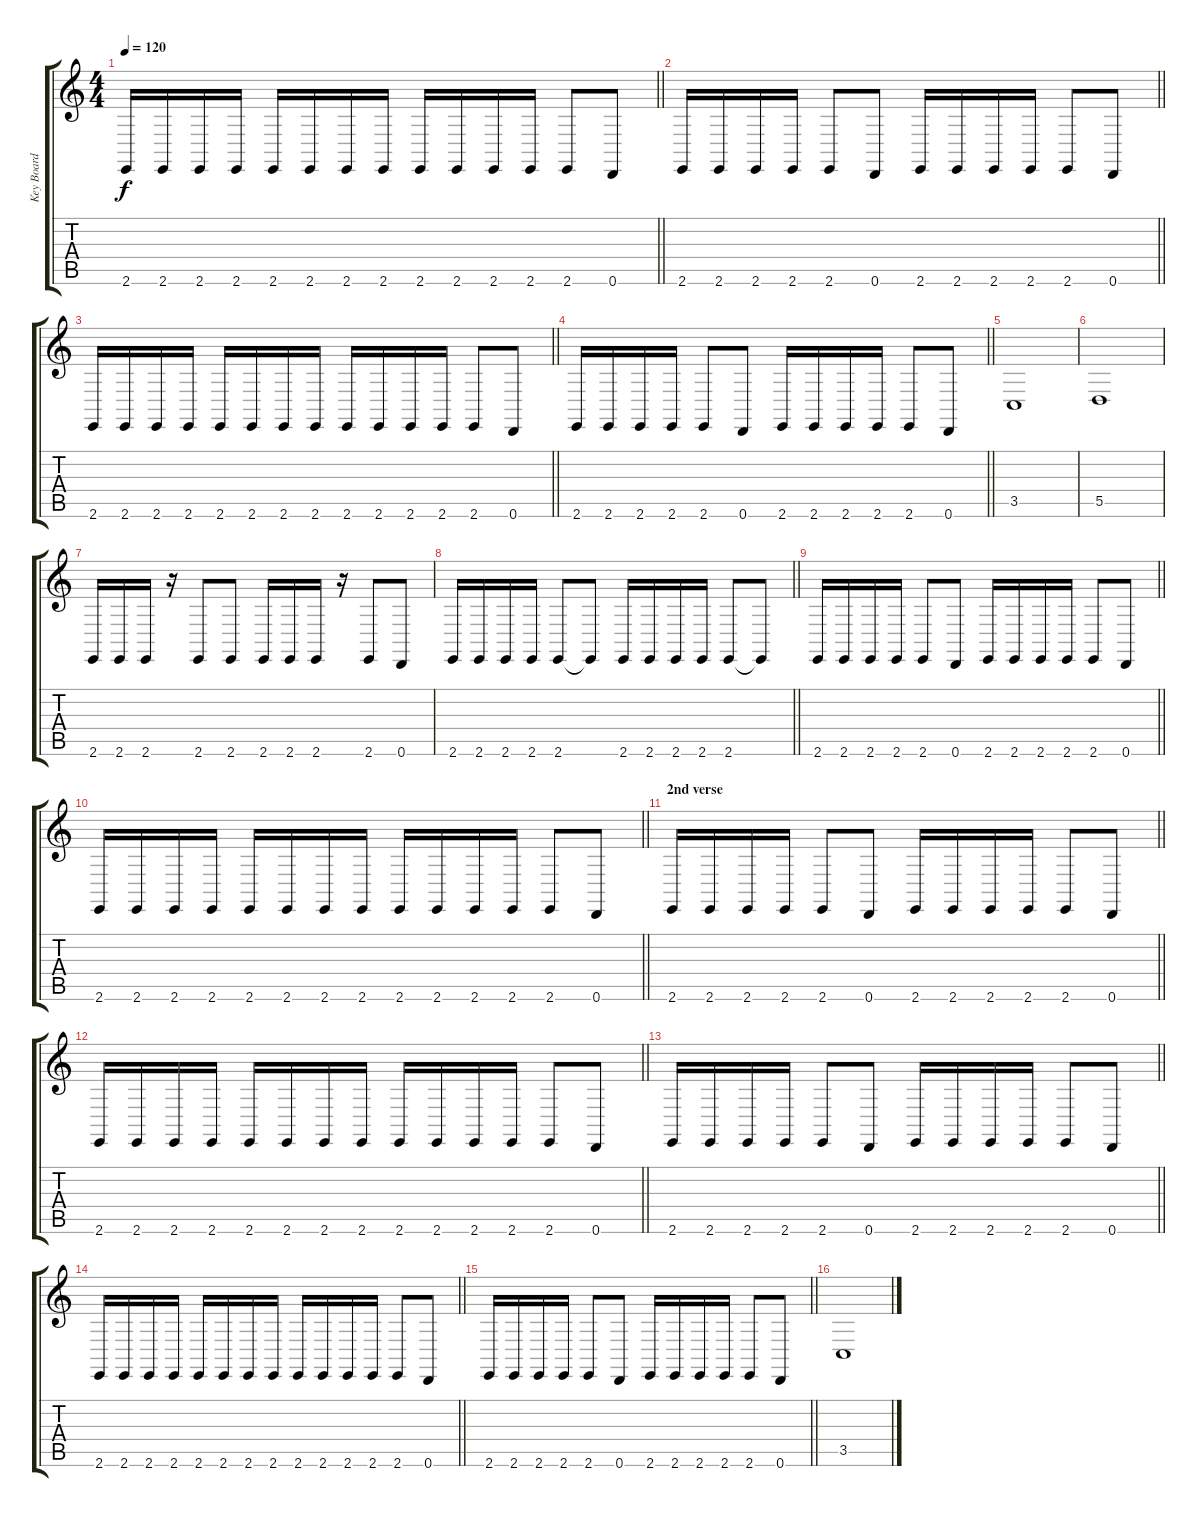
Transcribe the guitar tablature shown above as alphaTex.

\track ("Key Board" "Key Board") {instrument lead1square}
\staff {score tabs}
\tuning (E4 B3 G3 D3 A2 D2) {hide}
\ts (4 4)
\tempo 120
\clef g2
\barLineRight lightlight
\ks c
2.6.16{dy f} 2.6.16 2.6.16 2.6.16 2.6.16 2.6.16 2.6.16 2.6.16 2.6.16 2.6.16 2.6.16 2.6.16 2.6.8 0.6.8 |
\barLineRight lightlight
2.6.16 2.6.16 2.6.16 2.6.16 2.6.8 0.6.8 2.6.16 2.6.16 2.6.16 2.6.16 2.6.8 0.6.8 |
\barLineRight lightlight
2.6.16 2.6.16 2.6.16 2.6.16 2.6.16 2.6.16 2.6.16 2.6.16 2.6.16 2.6.16 2.6.16 2.6.16 2.6.8 0.6.8 |
\barLineRight lightlight
2.6.16 2.6.16 2.6.16 2.6.16 2.6.8 0.6.8 2.6.16 2.6.16 2.6.16 2.6.16 2.6.8 0.6.8 |
3.5.1 |
5.5.1 |
2.6.16 2.6.16 2.6.16 r.16 2.6.8 2.6.8 2.6.16 2.6.16 2.6.16 r.16 2.6.8 0.6.8 |
\barLineRight lightlight
2.6.16 2.6.16 2.6.16 2.6.16 2.6.8 2.6{t}.8 2.6.16 2.6.16 2.6.16 2.6.16 2.6.8 2.6{t}.8 |
\barLineRight lightlight
2.6.16 2.6.16 2.6.16 2.6.16 2.6.8 0.6.8 2.6.16 2.6.16 2.6.16 2.6.16 2.6.8 0.6.8 |
\barLineRight lightlight
2.6.16 2.6.16 2.6.16 2.6.16 2.6.16 2.6.16 2.6.16 2.6.16 2.6.16 2.6.16 2.6.16 2.6.16 2.6.8 0.6.8 |
\section ("" "2nd verse")
\barLineRight lightlight
2.6.16 2.6.16 2.6.16 2.6.16 2.6.8 0.6.8 2.6.16 2.6.16 2.6.16 2.6.16 2.6.8 0.6.8 |
\barLineRight lightlight
2.6.16 2.6.16 2.6.16 2.6.16 2.6.16 2.6.16 2.6.16 2.6.16 2.6.16 2.6.16 2.6.16 2.6.16 2.6.8 0.6.8 |
\barLineRight lightlight
2.6.16 2.6.16 2.6.16 2.6.16 2.6.8 0.6.8 2.6.16 2.6.16 2.6.16 2.6.16 2.6.8 0.6.8 |
\barLineRight lightlight
2.6.16 2.6.16 2.6.16 2.6.16 2.6.16 2.6.16 2.6.16 2.6.16 2.6.16 2.6.16 2.6.16 2.6.16 2.6.8 0.6.8 |
\barLineRight lightlight
2.6.16 2.6.16 2.6.16 2.6.16 2.6.8 0.6.8 2.6.16 2.6.16 2.6.16 2.6.16 2.6.8 0.6.8 |
3.5.1
